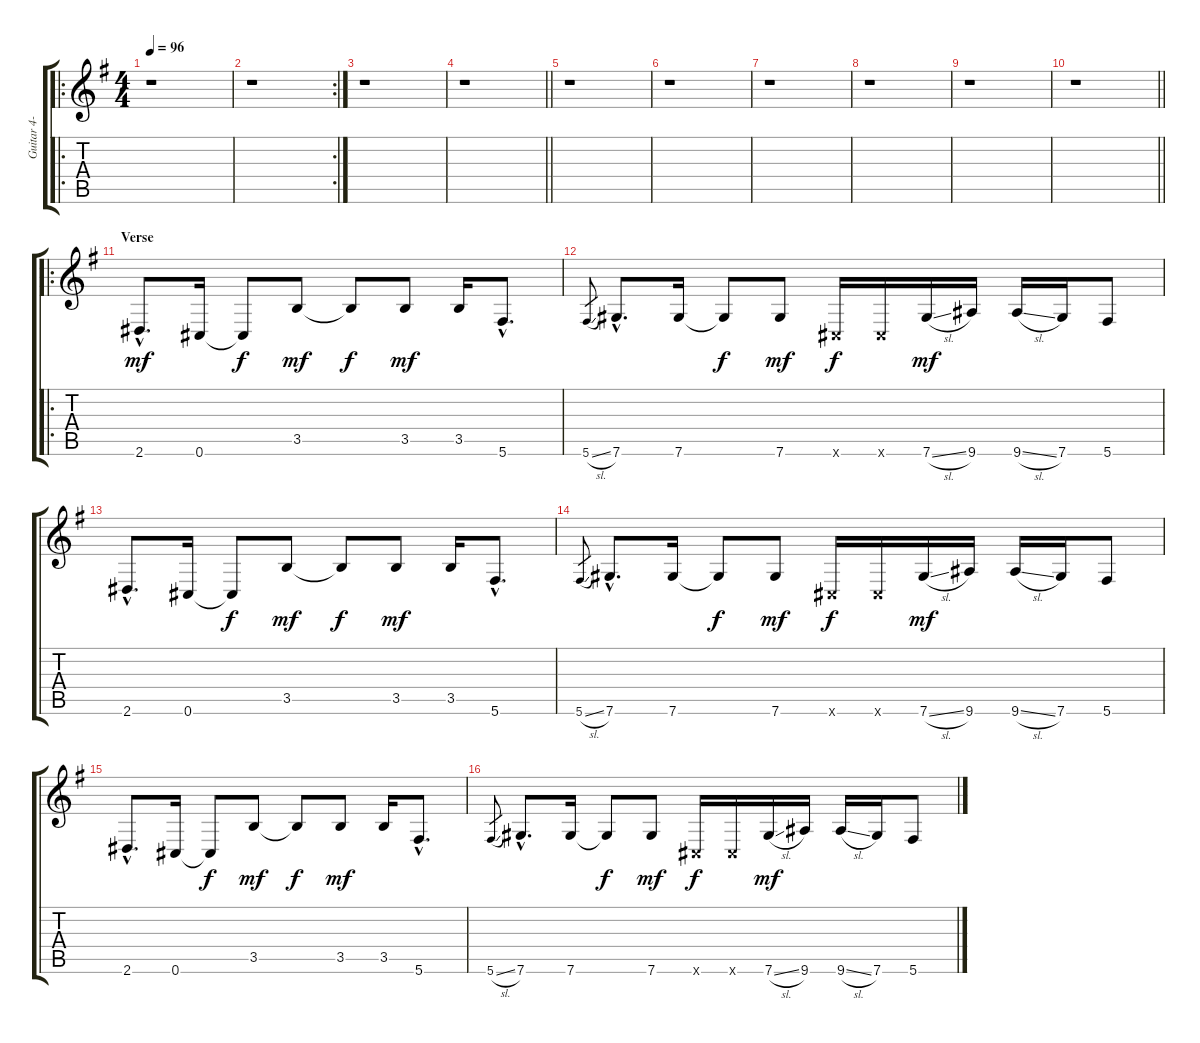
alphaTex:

\track ("Guitar 4- Acoustic" "Guitar 4- ") {instrument acousticguitarsteel}
\staff {score tabs}
\tuning (Eb4 Bb3 Gb3 Db3 Ab2 Db2) {hide}
\ro
\ts (4 4)
\tempo 96
\clef g2
\ks g
r.1{dy mf instrument acousticguitarsteel} |
\rc 2
r.1 |
r.1 |
\barLineRight lightlight
r.1 |
r.1 |
r.1 |
r.1 |
r.1 |
r.1 |
\barLineRight lightlight
r.1 |
\ro
\section ("" "Verse")
2.6{hac}.8{d} 0.6.16 0.6{t}.8{dy f} 3.5.8{dy mf} 3.5{t}.8{dy f} 3.5.8{dy mf} 3.5.16 5.6{hac}.8{d} |
5.6{sl}.8{gr} 7.6{hac}.8{d} 7.6.16 7.6{t}.8{dy f} 7.6.8{dy mf} 0.6{x}.16{dy f} 0.6{x}.16 7.6{sl}.16{dy mf} 9.6.16 9.6{sl}.16 7.6.16 5.6.8 |
2.6{hac}.8{d} 0.6.16 0.6{t}.8{dy f} 3.5.8{dy mf} 3.5{t}.8{dy f} 3.5.8{dy mf} 3.5.16 5.6{hac}.8{d} |
5.6{sl}.8{gr} 7.6{hac}.8{d} 7.6.16 7.6{t}.8{dy f} 7.6.8{dy mf} 0.6{x}.16{dy f} 0.6{x}.16 7.6{sl}.16{dy mf} 9.6.16 9.6{sl}.16 7.6.16 5.6.8 |
2.6{hac}.8{d} 0.6.16 0.6{t}.8{dy f} 3.5.8{dy mf} 3.5{t}.8{dy f} 3.5.8{dy mf} 3.5.16 5.6{hac}.8{d} |
5.6{sl}.8{gr} 7.6{hac}.8{d} 7.6.16 7.6{t}.8{dy f} 7.6.8{dy mf} 0.6{x}.16{dy f} 0.6{x}.16 7.6{sl}.16{dy mf} 9.6.16 9.6{sl}.16 7.6.16 5.6.8
